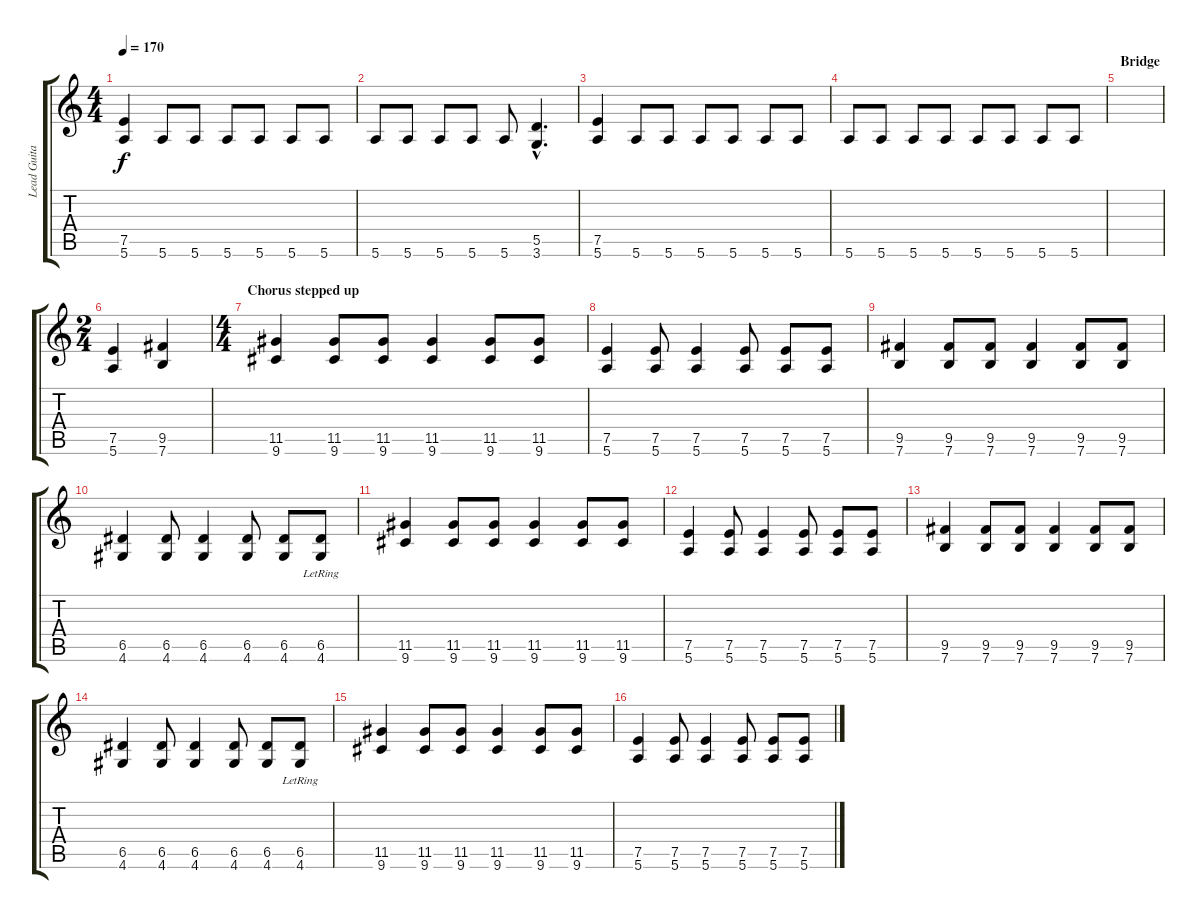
\track ("Lead Guitar" "Lead Guita") {instrument distortionguitar}
\staff {score tabs}
\tuning (E4 B3 G3 D3 A2 E2) {hide}
\ts (4 4)
\tempo 170
\clef g2
\ks c
(7.5 5.6).4{dy f} 5.6.8 5.6.8 5.6.8 5.6.8 5.6.8 5.6.8 |
5.6.8 5.6.8 5.6.8 5.6.8 5.6.8 (5.5{hac} 3.6{hac}).4{d} |
(7.5 5.6).4 5.6.8 5.6.8 5.6.8 5.6.8 5.6.8 5.6.8 |
5.6.8 5.6.8 5.6.8 5.6.8 5.6.8 5.6.8 5.6.8 5.6.8 |
\section ("" "Bridge")
|
\ts (2 4)
(7.5 5.6).4 (9.5 7.6).4 |
\ts (4 4)
\section ("" "Chorus stepped up")
(11.5 9.6).4 (11.5 9.6).8 (11.5 9.6).8 (11.5 9.6).4 (11.5 9.6).8 (11.5 9.6).8 |
(7.5 5.6).4 (7.5 5.6).8 (7.5 5.6).4 (7.5 5.6).8 (7.5 5.6).8 (7.5 5.6).8 |
(9.5 7.6).4 (9.5 7.6).8 (9.5 7.6).8 (9.5 7.6).4 (9.5 7.6).8 (9.5 7.6).8 |
(6.5 4.6).4 (6.5 4.6).8 (6.5 4.6).4 (6.5 4.6).8 (6.5 4.6).8 (6.5{lr} 4.6).8 |
(11.5 9.6).4 (11.5 9.6).8 (11.5 9.6).8 (11.5 9.6).4 (11.5 9.6).8 (11.5 9.6).8 |
(7.5 5.6).4 (7.5 5.6).8 (7.5 5.6).4 (7.5 5.6).8 (7.5 5.6).8 (7.5 5.6).8 |
(9.5 7.6).4 (9.5 7.6).8 (9.5 7.6).8 (9.5 7.6).4 (9.5 7.6).8 (9.5 7.6).8 |
(6.5 4.6).4 (6.5 4.6).8 (6.5 4.6).4 (6.5 4.6).8 (6.5 4.6).8 (6.5{lr} 4.6).8 |
(11.5 9.6).4 (11.5 9.6).8 (11.5 9.6).8 (11.5 9.6).4 (11.5 9.6).8 (11.5 9.6).8 |
(7.5 5.6).4 (7.5 5.6).8 (7.5 5.6).4 (7.5 5.6).8 (7.5 5.6).8 (7.5 5.6).8
